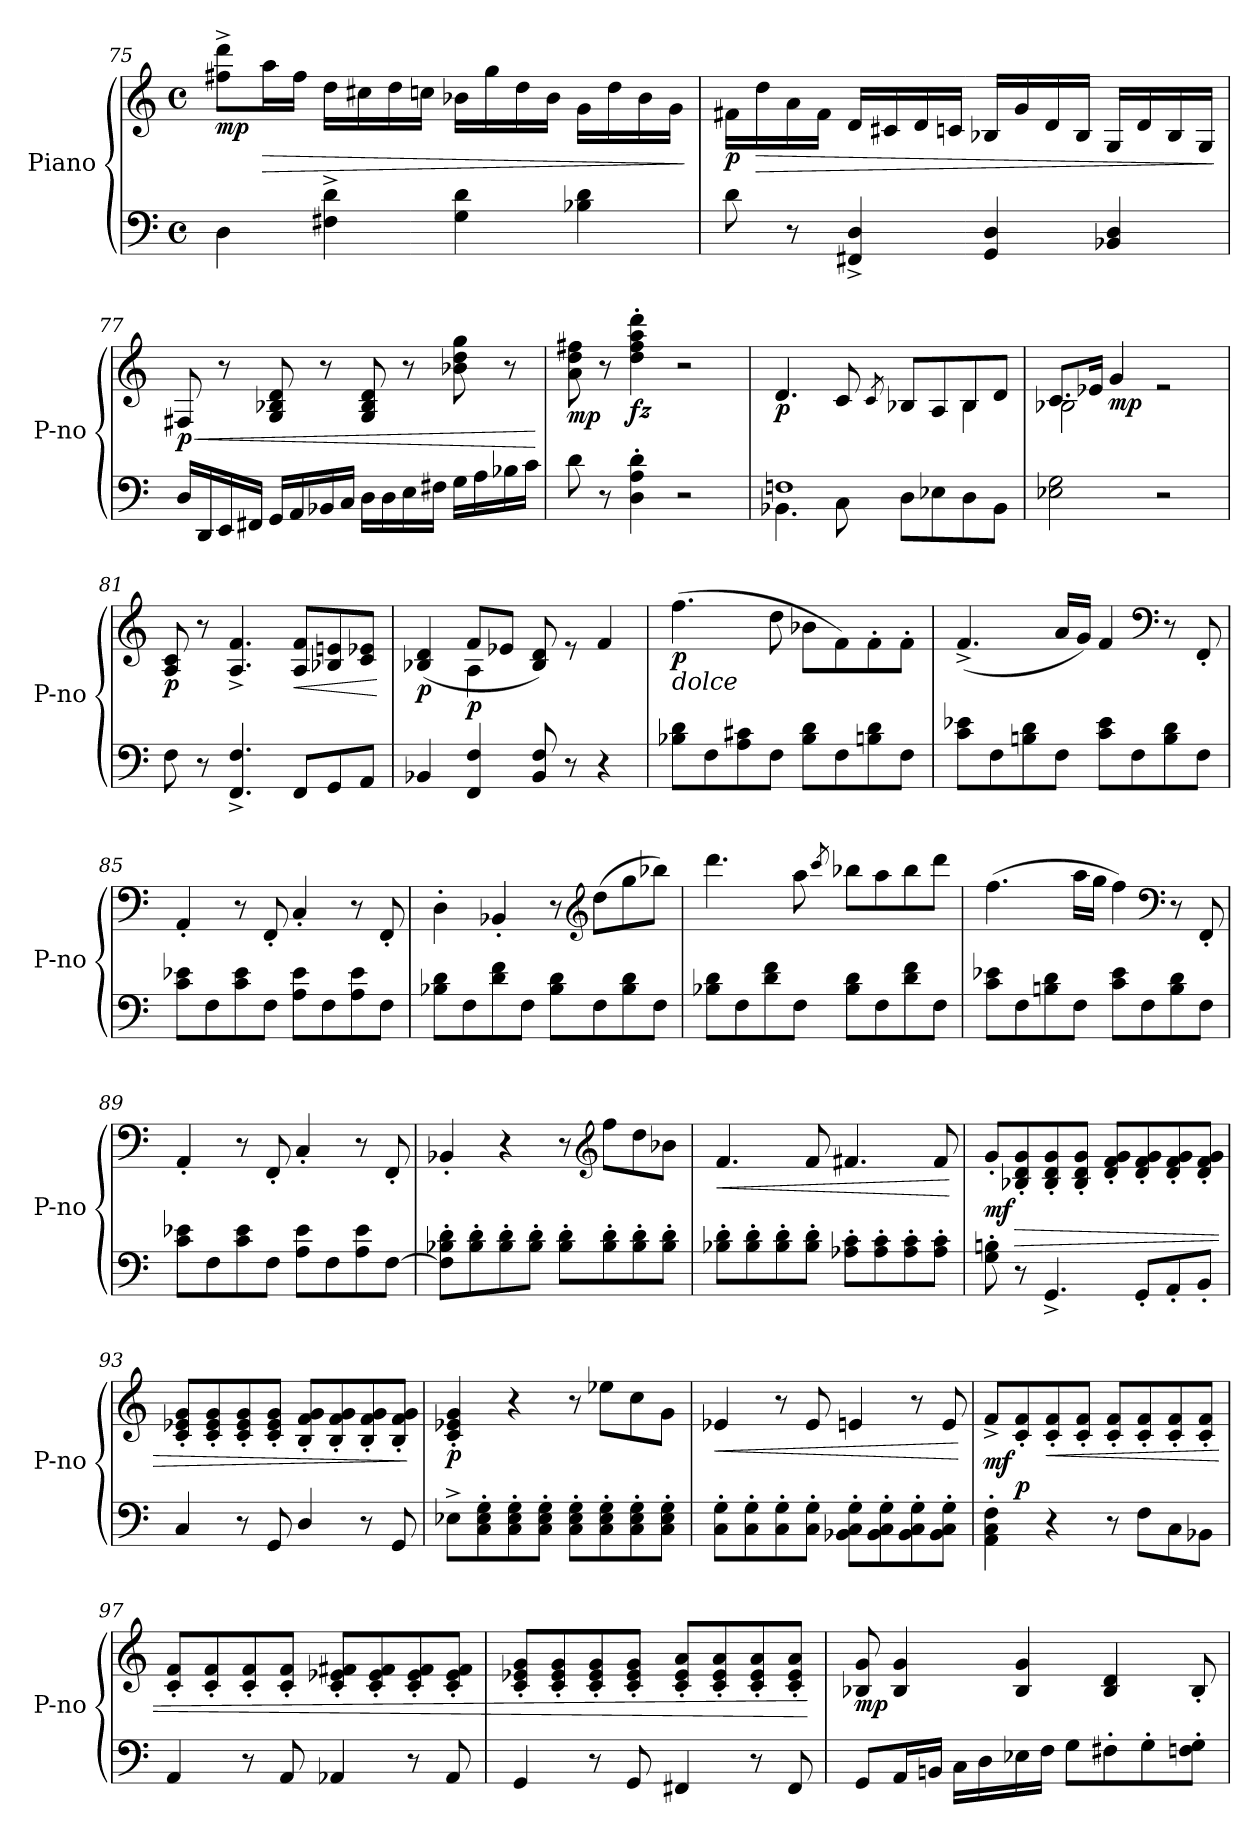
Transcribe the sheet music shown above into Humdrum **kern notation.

**kern	**kern	**dynam
*part1	*part1	*part1
*staff2	*staff1	*staff1/2
*I"Piano	*	*
*I'P-no	*	*
*clefF4	*clefG2	*
*k[]	*k[]	*
*M4/4	*M4/4	*
*met(c)	*met(c)	*
=75	=75	=75
!	!	!LO:DY:b
4D\	8ff#X\^ 8ddd\^L	mp
!	!	!LO:HP:b
.	16aa\L	>
.	16ff#\JJ	.
4F#X\^ 4d\^	16dd\LL	.
.	16cc#X\	.
.	16dd\	.
.	16ccn\JJ	.
4G\ 4d\	16b-X\LL	.
.	16gg\	.
.	16dd\	.
.	16b-\JJ	.
4B-X\ 4d\	16g\LL	.
.	16dd\	.
.	16b-\	.
.	16g\JJ	.
.	.	]
=76	=76	=76
!	!	!LO:DY:b
8d\	16f#X\LL	p
!	!	!LO:HP:b
.	16dd\	>
8r	16a\	.
.	16f#\JJ	.
4FF#X/^ 4D/^	16d/LL	.
.	16c#X/	.
.	16d/	.
.	16cn/JJ	.
4GG/ 4D/	16B-X/LL	.
.	16g/	.
.	16d/	.
.	16B-/JJ	.
4BB-X/ 4D/	16G/LL	.
.	16d/	.
.	16B-/	.
.	16G/JJ	.
.	.	]
!!LO:LB:g=z
=77	=77	=77
!	!	!LO:HP:b
!	!	!LO:DY:n=1:b
16D/LL	8F#X/	< p
16DD/	.	.
16EE/	8r	.
16FF#X/JJ	.	.
16GG/LL	8G/ 8B-X/ 8d/	.
16AA/	.	.
16BB-X/	8r	.
16C/JJ	.	.
16D\LL	8G/ 8B-/ 8d/	.
16D\	.	.
16E\	8r	.
16F#X\JJ	.	.
16G\LL	8b-X\ 8dd\ 8gg\	.
16A\	.	.
16B-X\	8r	.
16c\JJ	.	.
.	.	[
=78	=78	=78
!	!	!LO:DY:b
8d\	8a\ 8dd\ 8ff#X\	mp
8r	8r	.
!	!	!LO:DY:b
4D\' 4A\' 4d\'	4dd\' 4ff#\' 4aa\' 4ddd\'	fz
2r	2r	.
=79	=79	=79
*^	*^	*
!	!	!	!	!LO:DY:b
1Fn	4.BB-X\	4.d/	2.ryy	p
.	8C\	8c/	.	.
.	.	8qc/	.	.
.	8D\L	8B-X/L	.	.
.	8E-X\	8A/	.	.
.	8D\	8B-/	4B-\	.
.	8BB-\J	8d/J	.	.
*v	*v	*	*	*
=80	=80	=80	=80
2E-X\ 2G\	8.c/L	2B-X\	.
.	16e-X/Jk	.	.
!	!	!	!LO:DY:b
.	4g/	.	mp
2r	2re	2ryy	.
=81	=81	=81	=81
!	!	!	!LO:DY:b
*	*v	*v	*
8F\	8A/ 8c/	p
8r	8r	.
4.FF/^ 4.F/^	4.A/^ 4.f/^	.
!	!	!LO:HP:b
8FF/L	8A/ 8f/L	<
8GG/	8B-X/ 8en/	.
8AA/J	8c/ 8e-X/J	.
.	.	[
=82	=82	=82
*	*^	*
!	!	!	!LO:DY:b
4BB-X/	(>4B-X/ 4d/	4ryy	p
!	!	!	!LO:DY:b
4FF/ 4F/	8f/L	4A\	p
.	8e-X/J	.	.
8BB-/ 8F/	8B-/ 8d/)	2ryy	.
8r	8re	.	.
4r	4f/	.	.
*	*v	*v	*
=83	=83	=83
!	!LO:TX:b:i:t=dolce	!
!	!	!LO:DY:b
8B-X\ 8d\L	(>4.ff\	p
8F\	.	.
8A\ 8c#X\	.	.
8F\J	8dd\	.
8B-\ 8d\L	8b-X\L	.
8F\	8f\)	.
8Bn\ 8d\	8f'\	.
8F\J	8f'\J	.
!!LO:LB:g=z
=84	=84	=84
8c\ 8e-X\L	(<4.f^/	.
8F\	.	.
8Bn\ 8d\	.	.
8F\J	16a/LL	.
.	16g/JJ)	.
8c\ 8e-\L	4f/	.
8F\	.	.
*	*clefF4	*
8B\ 8d\	8r	.
8F\J	8FF'/	.
=85	=85	=85
8c\ 8e-X\L	4AA'/	.
8F\	.	.
8c\ 8e-\	8r	.
8F\J	8FF'/	.
8A\ 8e-\L	4C'/	.
8F\	.	.
8A\ 8e-\	8r	.
8F\J	8FF'/	.
=86	=86	=86
8B-X\ 8d\L	4D'\	.
8F\	.	.
8d\ 8f\	4BB-X'/	.
8F\J	.	.
8B-\ 8d\L	8r	.
*	*clefG2	*
8F\	(>8dd\L	.
8B-\ 8d\	8gg\	.
8F\J	8bb-X\J)	.
=87	=87	=87
8B-X\ 8d\L	4.ddd\	.
8F\	.	.
8d\ 8f\	.	.
8F\J	8aa\	.
.	8qccc/	.
8B-\ 8d\L	8bb-X\L	.
8F\	8aa\	.
8d\ 8f\	8bb-\	.
8F\J	8ddd\J	.
=88	=88	=88
8c\ 8e-X\L	(>4.ff\	.
8F\	.	.
8Bn\ 8d\	.	.
8F\J	16aa\LL	.
.	16gg\JJ	.
8c\ 8e-\L	4ff\)	.
8F\	.	.
*	*clefF4	*
8B\ 8d\	8r	.
8F\J	8FF'/	.
=89	=89	=89
8c\ 8e-X\L	4AA'/	.
8F\	.	.
8c\ 8e-\	8r	.
8F\J	8FF'/	.
8A\ 8e-\L	4C'/	.
8F\	.	.
8A\ 8e-\	8r	.
[8F\J	8FF'/	.
=90	=90	=90
8F\]' 8B-X\' 8d\'L	4BB-X'/	.
8B-\' 8d\'	.	.
8B-\' 8d\'	4r	.
8B-\' 8d\'J	.	.
8B-\' 8d\'L	8r	.
*	*clefG2	*
8B-\' 8d\'	8ff\L	.
8B-\' 8d\'	8dd\	.
8B-\' 8d\'J	8b-X\J	.
=91	=91	=91
!	!	!LO:HP:b
8B-X\' 8d\'L	4.f/	<
8B-\' 8d\'	.	.
8B-\' 8d\'	.	.
8B-\' 8d\'J	8f/	.
8A-X\' 8c\'L	4.f#X/	.
8A-\' 8c\'	.	.
8A-\' 8c\'	.	.
8A-\' 8c\'J	8f#/	.
.	.	[
!!LO:LB:g=z
=92	=92	=92
!	!	!LO:DY:b
8G\' 8Bn\'	8g'/L	mf
!	!	!LO:HP:b
8r	8B-X/' 8d/' 8g/'	>
4.GG^/	8B-/' 8d/' 8g/'	.
.	8B-/' 8d/' 8g/'J	.
.	8d/' 8f/' 8g/'L	.
8GG'/L	8d/' 8f/' 8g/'	.
8AA'/	8d/' 8f/' 8g/'	.
8BB'/J	8d/' 8f/' 8g/'J	.
=93	=93	=93
4C/	8c/' 8e-X/' 8g/'L	.
.	8c/' 8e-/' 8g/'	.
8r	8c/' 8e-/' 8g/'	.
8GG/	8c/' 8e-/' 8g/'J	.
4D/	8B/' 8f/' 8g/'L	.
.	8B/' 8f/' 8g/'	.
8r	8B/' 8f/' 8g/'	.
8GG/	8B/' 8f/' 8g/'J	.
.	.	]
=94	=94	=94
!	!	!LO:DY:b
8E-X^\L	4c/' 4e-X/' 4g/'	p
8C\' 8E-\' 8G\'	.	.
8C\' 8E-\' 8G\'	4r	.
8C\' 8E-\' 8G\'J	.	.
8C\' 8E-\' 8G\'L	8r	.
8C\' 8E-\' 8G\'	8ee-X\L	.
8C\' 8E-\' 8G\'	8cc\	.
8C\' 8E-\' 8G\'J	8g\J	.
=95	=95	=95
!	!	!LO:HP:b
8C\' 8G\'L	4e-X/	<
8C\' 8G\'	.	.
8C\' 8G\'	8r	.
8C\' 8G\'J	8e-/	.
8BB-X\' 8C\' 8G\'L	4en/	.
8BB-\' 8C\' 8G\'	.	.
8BB-\' 8C\' 8G\'	8r	.
8BB-\' 8C\' 8G\'J	8e/	.
.	.	[
=96	=96	=96
!	!	!LO:DY:b
4AA\' 4C\' 4F\'	8f^/L	mf
!	!	!LO:DY:b
.	8c/' 8f/'	p
!	!	!LO:HP:b
4r	8c/' 8f/'	<
.	8c/' 8f/'J	.
8r	8c/' 8f/'L	.
8F\L	8c/' 8f/'	.
8C\	8c/' 8f/'	.
8BB-X\J	8c/' 8f/'J	.
=97	=97	=97
4AA/	8c/' 8f/'L	.
.	8c/' 8f/'	.
8r	8c/' 8f/'	.
8AA/	8c/' 8f/'J	.
4AA-X/	8c/' 8e-X/' 8f#X/'L	.
.	8c/' 8e-/' 8f#/'	.
8r	8c/' 8e-/' 8f#/'	.
8AA-/	8c/' 8e-/' 8f#/'J	.
=98	=98	=98
4GG/	8c/' 8e-X/' 8g/'L	.
.	8c/' 8e-/' 8g/'	.
8r	8c/' 8e-/' 8g/'	.
8GG/	8c/' 8e-/' 8g/'J	.
4FF#X/	8c/' 8e-/' 8a/'L	.
.	8c/' 8e-/' 8a/'	.
8r	8c/' 8e-/' 8a/'	.
8FF#/	8c/' 8e-/' 8a/'J	.
.	.	[
=99	=99	=99
!	!	!LO:DY:b
8GG/L	8B-X/ 8g/	mp
16AA/L	4B-/ 4g/	.
16BBn/JJ	.	.
16C\LL	.	.
16D\	.	.
16E-X\	4B-/ 4g/	.
16F\JJ	.	.
8G\L	.	.
8F#X'\	4B-/ 4d/	.
8G'\	.	.
8Fn\' 8G\'J	8B-'/	.
=	=	=
*-	*-	*-
